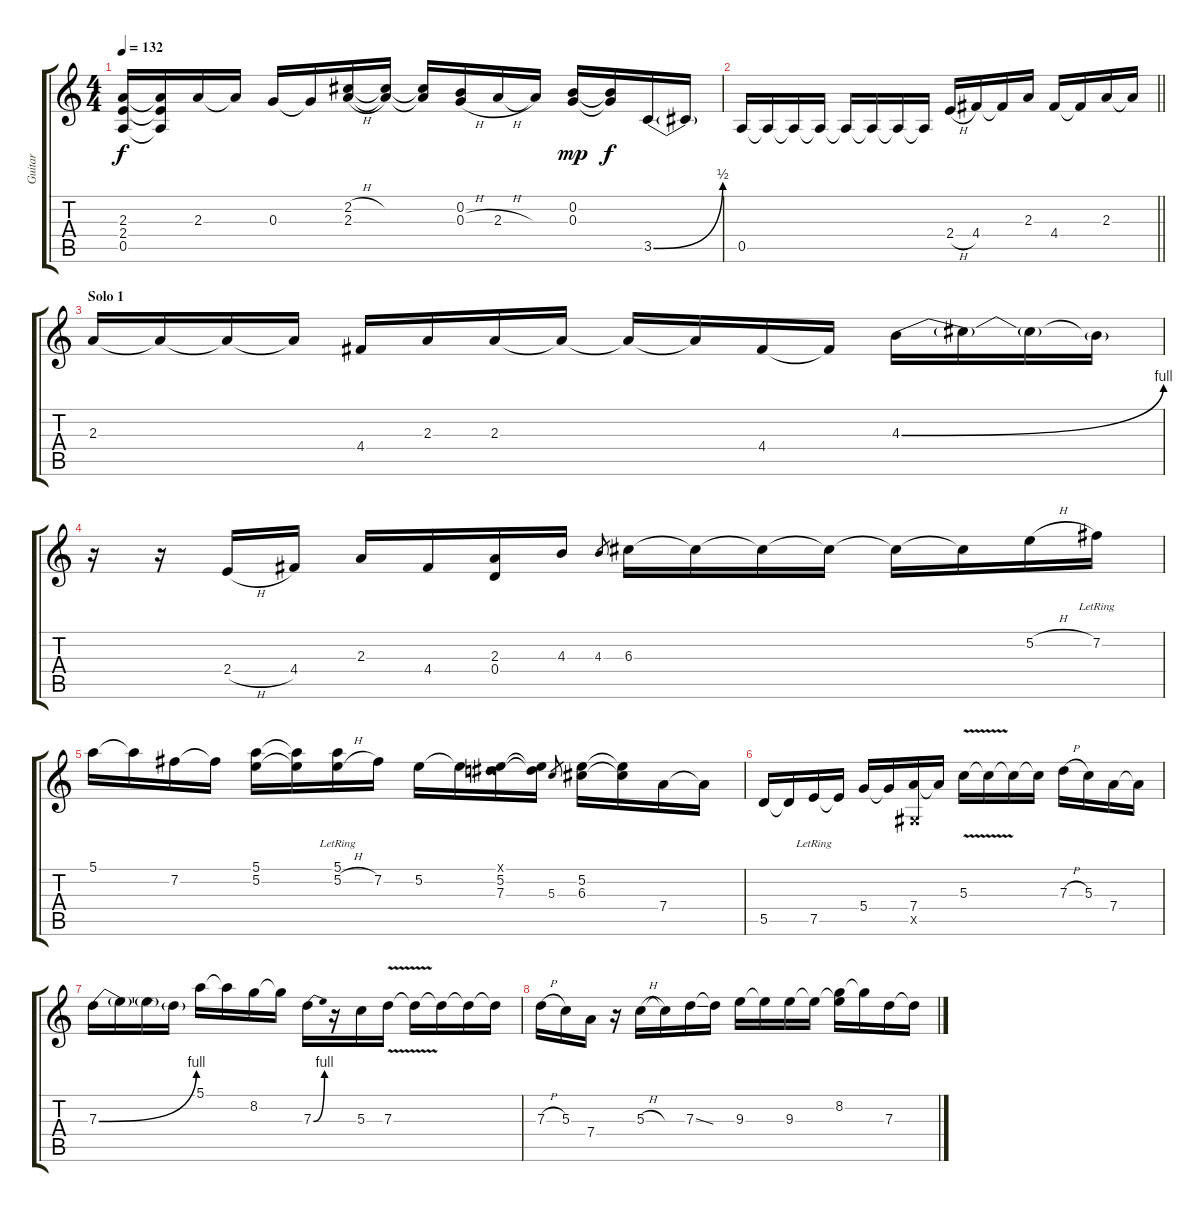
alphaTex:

\track ("Guitar" "Guitar") {instrument overdrivenguitar}
\staff {score tabs}
\tuning (E4 B3 G3 D3 A2 E2) {hide}
\ts (4 4)
\tempo 132
\clef g2
\ks c
(2.3{t} 2.4{t} 0.5{t}).16{dy f} (2.3{t} 2.4{t} 0.5{t}).16 2.3.16 2.3{t}.16 0.3.16 0.3{t}.16 (2.2{h} 2.3{h}).16 (2.2{t} 2.3{t}).16 (2.2{t} 2.3{t}).16 (0.2 0.3{h}).16 2.3{h}.16 2.3{t}.16 (0.2 0.3).16{dy mp} (0.2{t} 0.3{t}).16{dy f} 3.5{be (bend 0 0 60 2)}.16 3.5{t}.16 |
\barLineRight lightlight
0.5.16 0.5{t}.16 0.5{t}.16 0.5{t}.16 0.5{t}.16 0.5{t}.16 0.5{t}.16 0.5{t}.16 2.4{h}.16 4.4.16 4.4{t}.16 2.3.16 4.4.16 4.4{t}.16 2.3.16 2.3{t}.16 |
\section ("" "Solo 1")
2.3.16 2.3{t}.16 2.3{t}.16 2.3{t}.16 4.4.16 2.3.16 2.3.16 2.3{t}.16 2.3{t}.16 2.3{t}.16 4.4.16 4.4{t}.16 4.3{be (bend 0 0 60 4)}.16 4.3{t}.16 4.3{t}.16 4.3{t}.16 |
r.16 r.16 2.4{h}.16 4.4.16 2.3.16 4.4.16 (2.3 0.4).16 4.3.16 4.3.8{gr} 6.3.16 6.3{t}.16 6.3{t}.16 6.3{t}.16 6.3{t}.16 6.3{t}.16 5.2{h}.16 7.2{lr}.16 |
5.1.16 5.1{t}.16 7.2.16 7.2{t}.16 (5.1 5.2).16 (5.1{t} 5.2{t}).16 (5.1{lr} 5.2{h}).16 7.2.16 5.2.16 5.2{t}.16 (-1.1{x} 5.2 7.3).16 (5.2{t} 7.3{t}).16 5.3.8{gr} (5.2 6.3).16 (5.2{t} 6.3{t}).16 7.4.16 7.4{t}.16 |
5.5.16 5.5{t}.16 7.5{lr}.16 7.5{t}.16 5.4.16 5.4{t}.16 (7.4 -1.5{x}).16 7.4{t}.16 5.3{v}.16 5.3{t}.16 5.3{t}.16 5.3{t}.16 7.3{h}.16 5.3.16 7.4.16 7.4{t}.16 |
7.3{be (bend 0 0 60 4)}.16 7.3{t}.16 7.3{t}.16 7.3{t}.16 5.1.16 5.1{t}.16 8.2.16 8.2{t}.16 7.3{be (bend 0 0 60 4)}.16 r.16 5.3.16 7.3{v}.16 7.3{t}.16 7.3{t}.16 7.3{t}.16 7.3{t}.16 |
7.3{h}.16 5.3.16 7.4.16 r.16 5.3{h}.16 5.3{t}.16 7.3{ss}.16 7.3{t}.16 9.3.16 9.3{t}.16 9.3.16 9.3{t}.16 (8.2 9.3{t}).16 8.2{t}.16 7.3.16 7.3{t}.16
